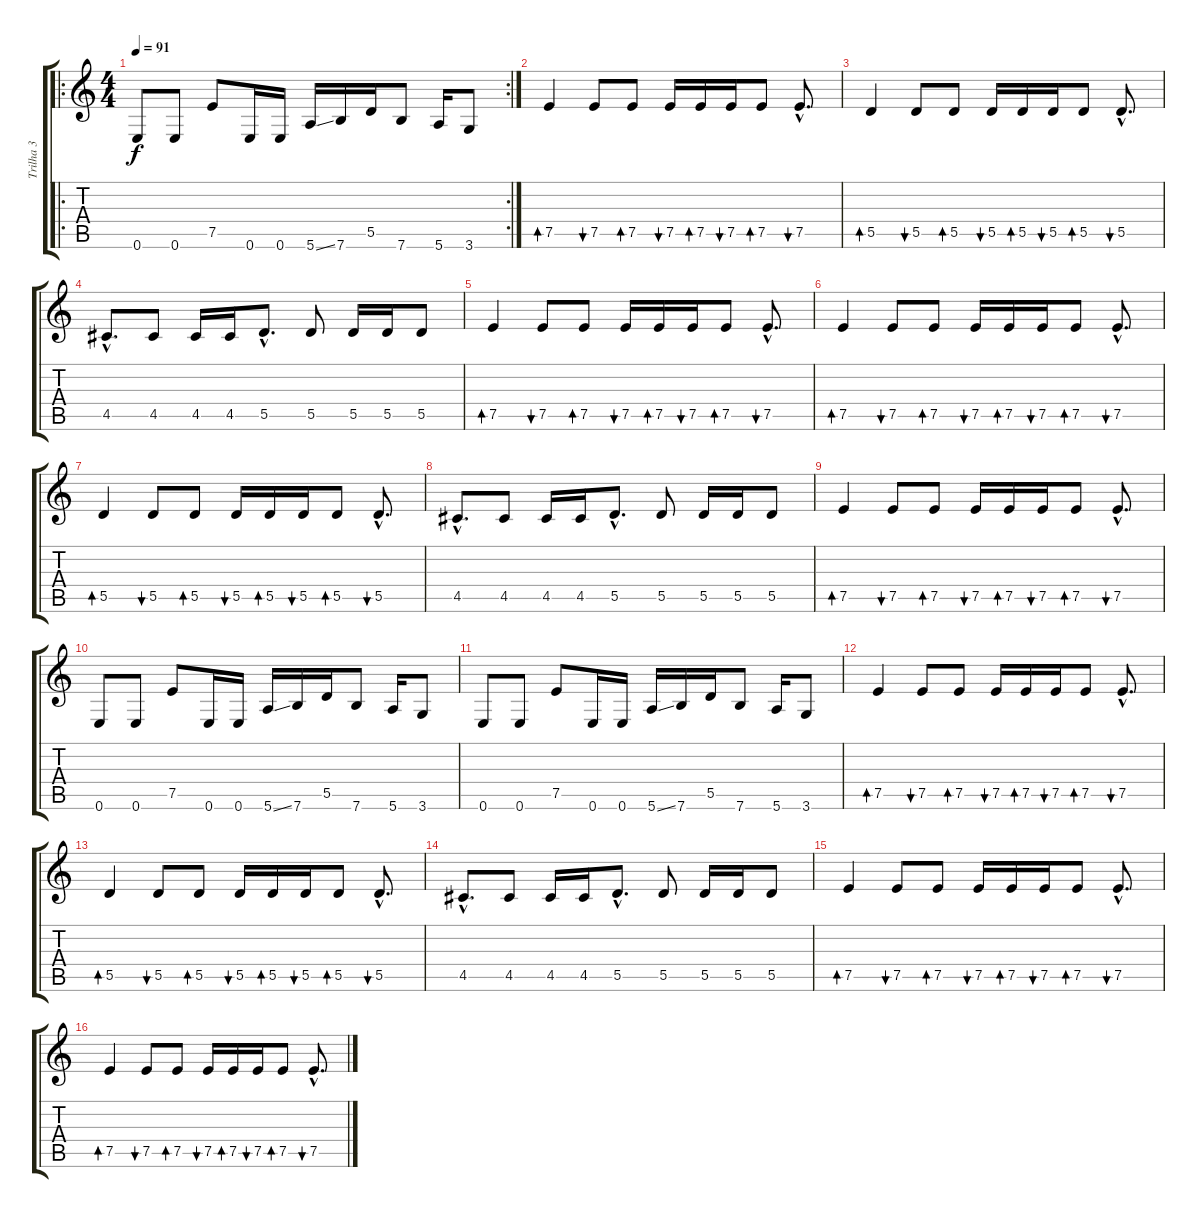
\track ("Trilha 3" "Trilha 3") {instrument electricbasspick}
\staff {score tabs}
\tuning (E4 B3 G3 D3 A2 E2) {hide}
\ro
\rc 2
\ts (4 4)
\tempo 91
\clef g2
\ks c
0.6.8{dy f} 0.6.8 7.5.8 0.6.16 0.6.16 5.6{ss}.16 7.6.16 5.5.16 7.6.8 5.6.16 3.6.8 |
7.5.4{bd 120} 7.5.8{bu 120} 7.5.8{bd 120} 7.5.16{bu 120} 7.5.16{bd 120} 7.5.16{bu 120} 7.5.8{bd 120} 7.5{hac}.8{d bu 120} |
5.5.4{bd 120} 5.5.8{bu 120} 5.5.8{bd 120} 5.5.16{bu 120} 5.5.16{bd 120} 5.5.16{bu 120} 5.5.8{bd 120} 5.5{hac}.8{d bu 120} |
4.5{hac}.8{d} 4.5.8 4.5.16 4.5.16 5.5{hac}.8{d} 5.5.8 5.5.16 5.5.16 5.5.8 |
7.5.4{bd 120} 7.5.8{bu 120} 7.5.8{bd 120} 7.5.16{bu 120} 7.5.16{bd 120} 7.5.16{bu 120} 7.5.8{bd 120} 7.5{hac}.8{d bu 120} |
7.5.4{bd 120} 7.5.8{bu 120} 7.5.8{bd 120} 7.5.16{bu 120} 7.5.16{bd 120} 7.5.16{bu 120} 7.5.8{bd 120} 7.5{hac}.8{d bu 120} |
5.5.4{bd 120} 5.5.8{bu 120} 5.5.8{bd 120} 5.5.16{bu 120} 5.5.16{bd 120} 5.5.16{bu 120} 5.5.8{bd 120} 5.5{hac}.8{d bu 120} |
4.5{hac}.8{d} 4.5.8 4.5.16 4.5.16 5.5{hac}.8{d} 5.5.8 5.5.16 5.5.16 5.5.8 |
7.5.4{bd 120} 7.5.8{bu 120} 7.5.8{bd 120} 7.5.16{bu 120} 7.5.16{bd 120} 7.5.16{bu 120} 7.5.8{bd 120} 7.5{hac}.8{d bu 120} |
0.6.8 0.6.8 7.5.8 0.6.16 0.6.16 5.6{ss}.16 7.6.16 5.5.16 7.6.8 5.6.16 3.6.8 |
0.6.8 0.6.8 7.5.8 0.6.16 0.6.16 5.6{ss}.16 7.6.16 5.5.16 7.6.8 5.6.16 3.6.8 |
7.5.4{bd 120} 7.5.8{bu 120} 7.5.8{bd 120} 7.5.16{bu 120} 7.5.16{bd 120} 7.5.16{bu 120} 7.5.8{bd 120} 7.5{hac}.8{d bu 120} |
5.5.4{bd 120} 5.5.8{bu 120} 5.5.8{bd 120} 5.5.16{bu 120} 5.5.16{bd 120} 5.5.16{bu 120} 5.5.8{bd 120} 5.5{hac}.8{d bu 120} |
4.5{hac}.8{d} 4.5.8 4.5.16 4.5.16 5.5{hac}.8{d} 5.5.8 5.5.16 5.5.16 5.5.8 |
7.5.4{bd 120} 7.5.8{bu 120} 7.5.8{bd 120} 7.5.16{bu 120} 7.5.16{bd 120} 7.5.16{bu 120} 7.5.8{bd 120} 7.5{hac}.8{d bu 120} |
7.5.4{bd 120} 7.5.8{bu 120} 7.5.8{bd 120} 7.5.16{bu 120} 7.5.16{bd 120} 7.5.16{bu 120} 7.5.8{bd 120} 7.5{hac}.8{d bu 120}
